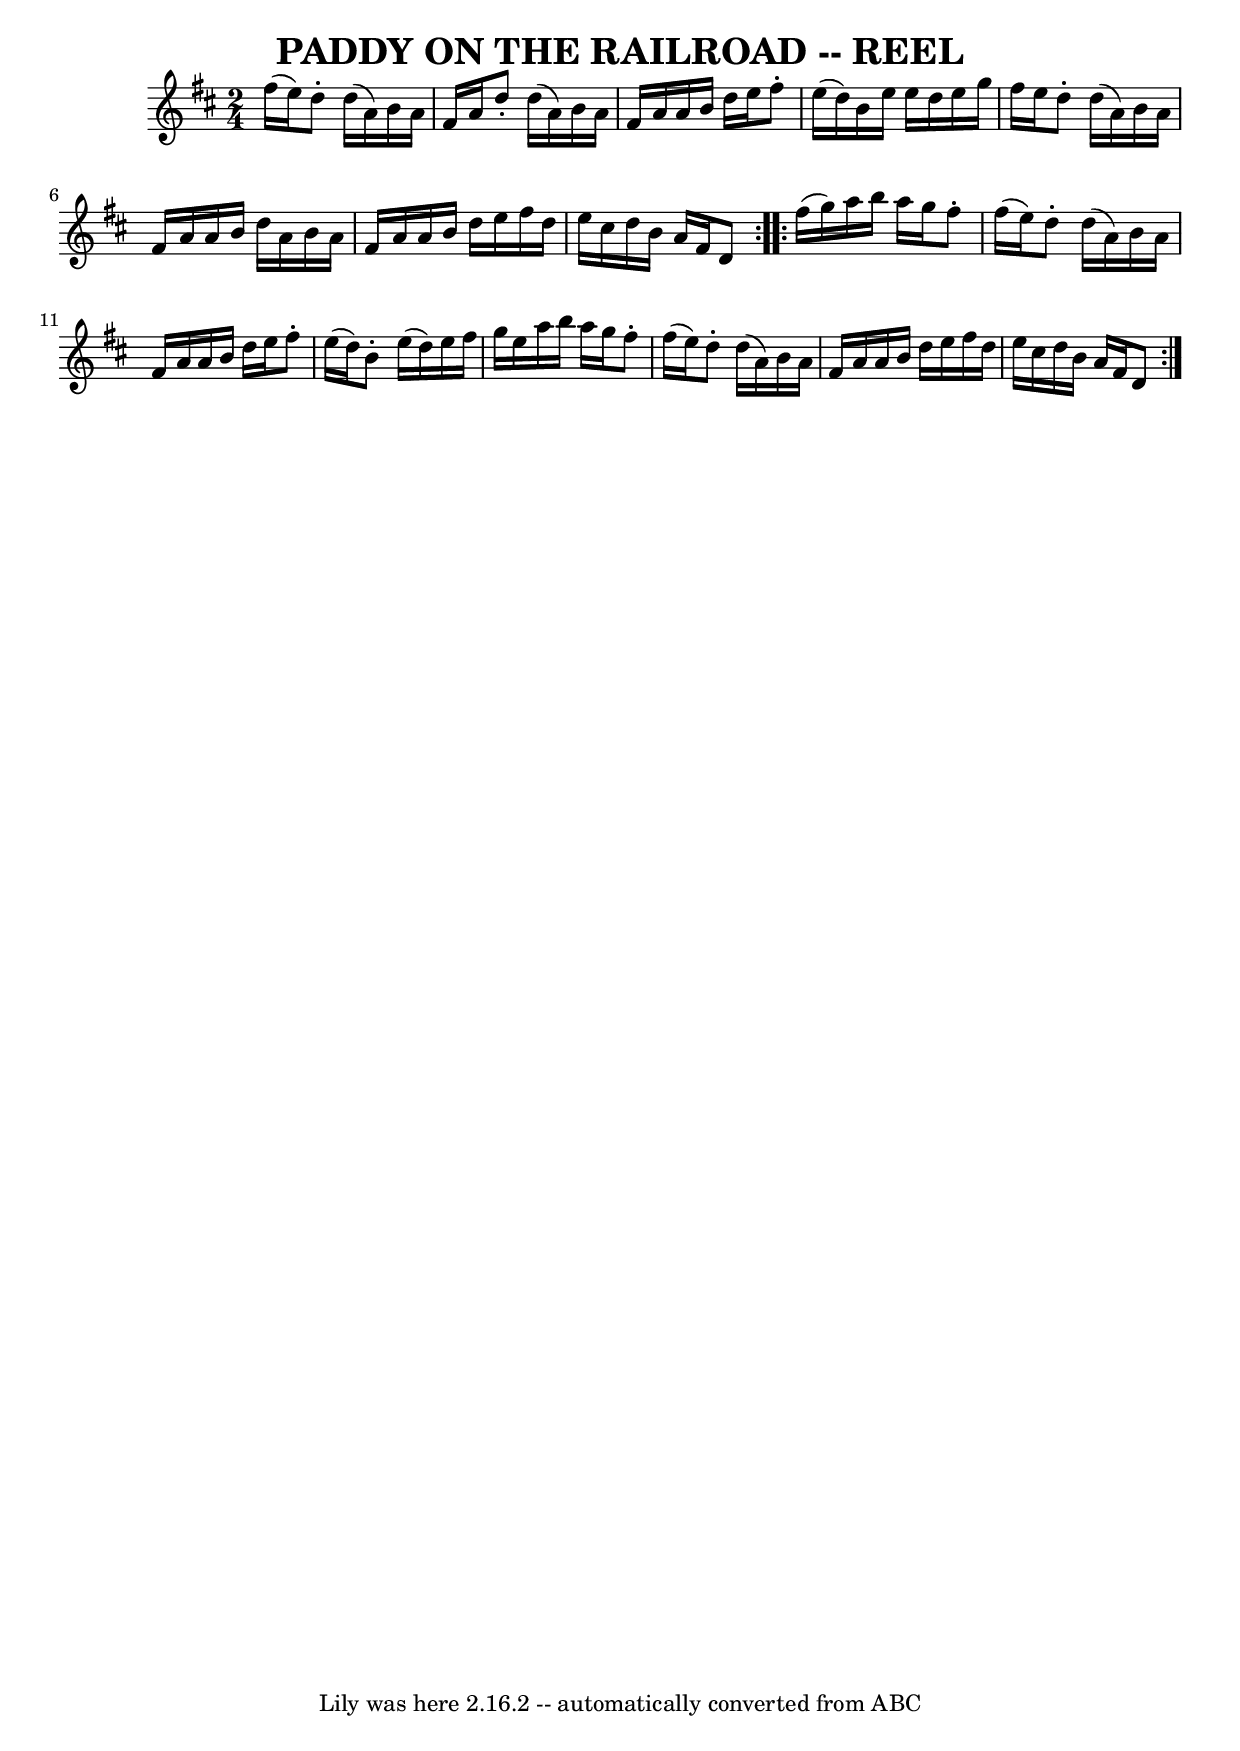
\version "2.16.2"
\include "Mammoth.ily"
\header {
  %% book = "Ryan's Mammoth Collection of Fiddle Tunes"
  crossRefNumber = "1"
  footnotes = "\\\\AKA The Merry Blacksmith"
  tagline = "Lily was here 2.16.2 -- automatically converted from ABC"
  title = "PADDY ON THE RAILROAD -- REEL"

}
voicedefault =  {



  \repeat volta 2 {

    \time 2/4 
    \key d \major
    fis''16 (e''16)   |
    d''8-. d''16 (a'16) b'16 a'16 fis'16 a'16    |
    d''8-. d''16 (
    a'16) b'16 a'16 fis'16 a'16    |
    a'16 b'16 d''16   
    e''16 fis''8-. e''16 (d''16)   |
    b'16 e''16 e''16   
    d''16 e''16 g''16 fis''16 e''16    |
    d''8-. d''16 (
    a'16) b'16 a'16 fis'16 a'16    |
    a'16 b'16 d''16  
    a'16 b'16 a'16 fis'16 a'16    |
    a'16 b'16 d''16    
    e''16 fis''16 d''16 e''16 cis''16    |
    d''16 b'16    
    a'16 fis'16 d'8    
  }     
  \repeat volta 2 {
    fis''16 (g''16)   
    |
    a''16 b''16 a''16 g''16 fis''8-. fis''16 (e''16)   |
    d''8-. d''16 (a'16) b'16 a'16 fis'16 a'16   
    |
    a'16 b'16 d''16 e''16 fis''8-. e''16 (d''16)   
    |
    b'8-. e''16 (d''16) e''16 fis''16 g''16 e''16    
    |
    a''16 b''16 a''16 g''16 fis''8-. fis''16 (e''16)   |
    d''8-. d''16 (a'16) b'16 a'16 fis'16 a'16   
    |
    a'16 b'16 d''16 e''16 fis''16 d''16 e''16    
    cis''16    |
    d''16 b'16 a'16 fis'16 d'8    
  }   

}

\score{
  <<

    \context Staff="default"
    {
      \voicedefault 
      
    }

  >>
  \layout {
    
  }
  \midi {
  }

}
